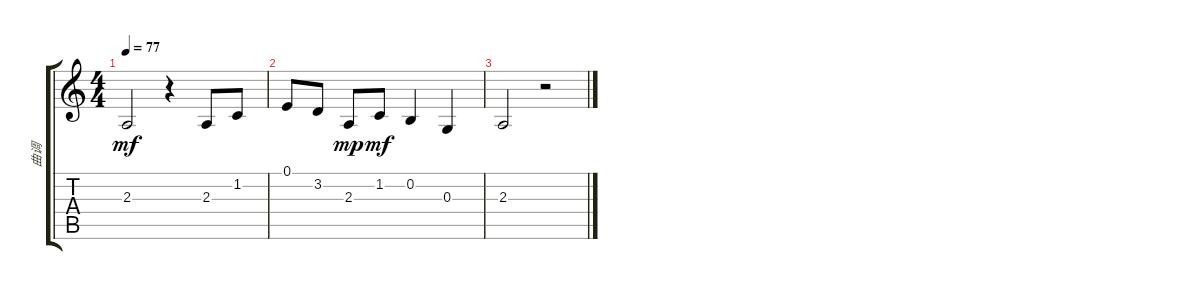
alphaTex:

\track ("曲调" "曲调") {instrument choiraahs}
\staff {score tabs}
\tuning (E4 B3 G3 D3 A2 E2) {hide}
\ts (4 4)
\tempo 77
\clef g2
\ks c
2.3.2{dy mf} r.4 2.3.8 1.2.8 |
0.1.8 3.2.8 2.3.8{dy mp} 1.2.8{dy mf} 0.2.4 0.3.4 |
2.3.2 r.2
